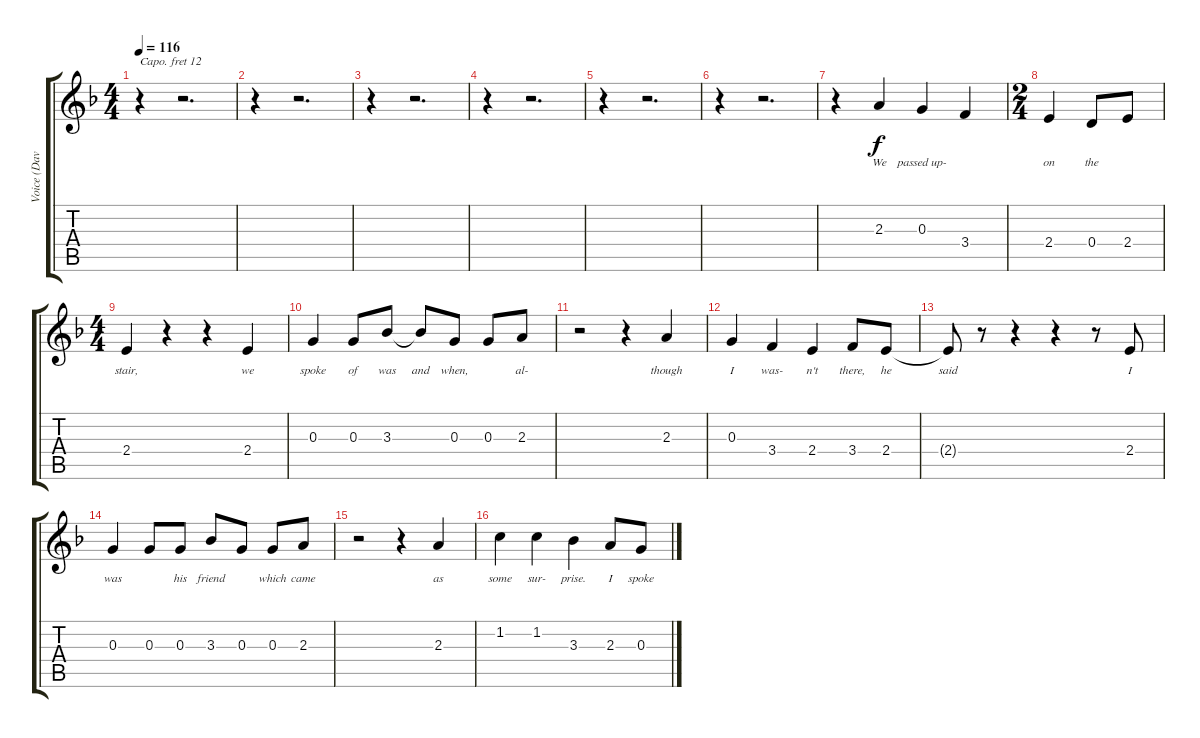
\track ("Voice (David Bowie)" "Voice (Dav") {instrument oboe}
\staff {score tabs}
\capo 12
\tuning (E4 B3 G3 D3 A2 E2) {hide}
\ts (4 4)
\tempo 116
\clef g2
\ks dminor
r.4{dy f instrument oboe} r.2{d} |
r.4 r.2{d} |
r.4 r.2{d} |
r.4 r.2{d} |
r.4 r.2{d} |
r.4 r.2{d} |
r.4 2.3.4{lyrics (0 "We") lyrics (1 "") lyrics (2 "") lyrics (3 "") lyrics (4 "")} 0.3.4{lyrics (0 "passed up-") lyrics (1 "") lyrics (2 "") lyrics (3 "") lyrics (4 "")} 3.4.4{lyrics (0 " ") lyrics (1 "") lyrics (2 "") lyrics (3 "") lyrics (4 "")} |
\ts (2 4)
2.4.4{lyrics (0 "on") lyrics (1 "") lyrics (2 "") lyrics (3 "") lyrics (4 "")} 0.4.8{lyrics (0 "the ") lyrics (1 "") lyrics (2 "") lyrics (3 "") lyrics (4 "")} 2.4.8{lyrics (0 " ") lyrics (1 "") lyrics (2 "") lyrics (3 "") lyrics (4 "")} |
\ts (4 4)
2.4.4{lyrics (0 "stair,") lyrics (1 "") lyrics (2 "") lyrics (3 "") lyrics (4 "")} r.4 r.4 2.4.4{lyrics (0 "we") lyrics (1 "") lyrics (2 "") lyrics (3 "") lyrics (4 "")} |
0.3.4{lyrics (0 "spoke") lyrics (1 "") lyrics (2 "") lyrics (3 "") lyrics (4 "")} 0.3.8{lyrics (0 "of") lyrics (1 "") lyrics (2 "") lyrics (3 "") lyrics (4 "")} 3.3.8{lyrics (0 "was") lyrics (1 "") lyrics (2 "") lyrics (3 "") lyrics (4 "")} 3.3{t}.8{lyrics (0 "and") lyrics (1 "") lyrics (2 "") lyrics (3 "") lyrics (4 "")} 0.3.8{lyrics (0 "when,") lyrics (1 "") lyrics (2 "") lyrics (3 "") lyrics (4 "")} 0.3.8{lyrics (0 " ") lyrics (1 "") lyrics (2 "") lyrics (3 "") lyrics (4 "")} 2.3.8{lyrics (0 "al-") lyrics (1 "") lyrics (2 "") lyrics (3 "") lyrics (4 "")} |
r.2 r.4 2.3.4{lyrics (0 "though") lyrics (1 "") lyrics (2 "") lyrics (3 "") lyrics (4 "")} |
0.3.4{lyrics (0 "I") lyrics (1 "") lyrics (2 "") lyrics (3 "") lyrics (4 "")} 3.4.4{lyrics (0 "was-") lyrics (1 "") lyrics (2 "") lyrics (3 "") lyrics (4 "")} 2.4.4{lyrics (0 "n't") lyrics (1 "") lyrics (2 "") lyrics (3 "") lyrics (4 "")} 3.4.8{lyrics (0 "there, ") lyrics (1 "") lyrics (2 "") lyrics (3 "") lyrics (4 "")} 2.4.8{lyrics (0 "he") lyrics (1 "") lyrics (2 "") lyrics (3 "") lyrics (4 "")} |
2.4{t}.8{lyrics (0 "said") lyrics (1 "") lyrics (2 "") lyrics (3 "") lyrics (4 "")} r.8 r.4 r.4 r.8 2.4.8{lyrics (0 "I") lyrics (1 "") lyrics (2 "") lyrics (3 "") lyrics (4 "")} |
0.3.4{lyrics (0 "was ") lyrics (1 "") lyrics (2 "") lyrics (3 "") lyrics (4 "")} 0.3.8{lyrics (0 " ") lyrics (1 "") lyrics (2 "") lyrics (3 "") lyrics (4 "")} 0.3.8{lyrics (0 "his") lyrics (1 "") lyrics (2 "") lyrics (3 "") lyrics (4 "")} 3.3.8{lyrics (0 "friend") lyrics (1 "") lyrics (2 "") lyrics (3 "") lyrics (4 "")} 0.3.8{lyrics (0 " ") lyrics (1 "") lyrics (2 "") lyrics (3 "") lyrics (4 "")} 0.3.8{lyrics (0 "which") lyrics (1 "") lyrics (2 "") lyrics (3 "") lyrics (4 "")} 2.3.8{lyrics (0 "came") lyrics (1 "") lyrics (2 "") lyrics (3 "") lyrics (4 "")} |
r.2 r.4 2.3.4{lyrics (0 "as") lyrics (1 "") lyrics (2 "") lyrics (3 "") lyrics (4 "")} |
1.2.4{lyrics (0 "some") lyrics (1 "") lyrics (2 "") lyrics (3 "") lyrics (4 "")} 1.2.4{lyrics (0 "sur-") lyrics (1 "") lyrics (2 "") lyrics (3 "") lyrics (4 "")} 3.3.4{lyrics (0 "prise. ") lyrics (1 "") lyrics (2 "") lyrics (3 "") lyrics (4 "")} 2.3.8{lyrics (0 "I") lyrics (1 "") lyrics (2 "") lyrics (3 "") lyrics (4 "")} 0.3.8{lyrics (0 "spoke") lyrics (1 "") lyrics (2 "") lyrics (3 "") lyrics (4 "")}
